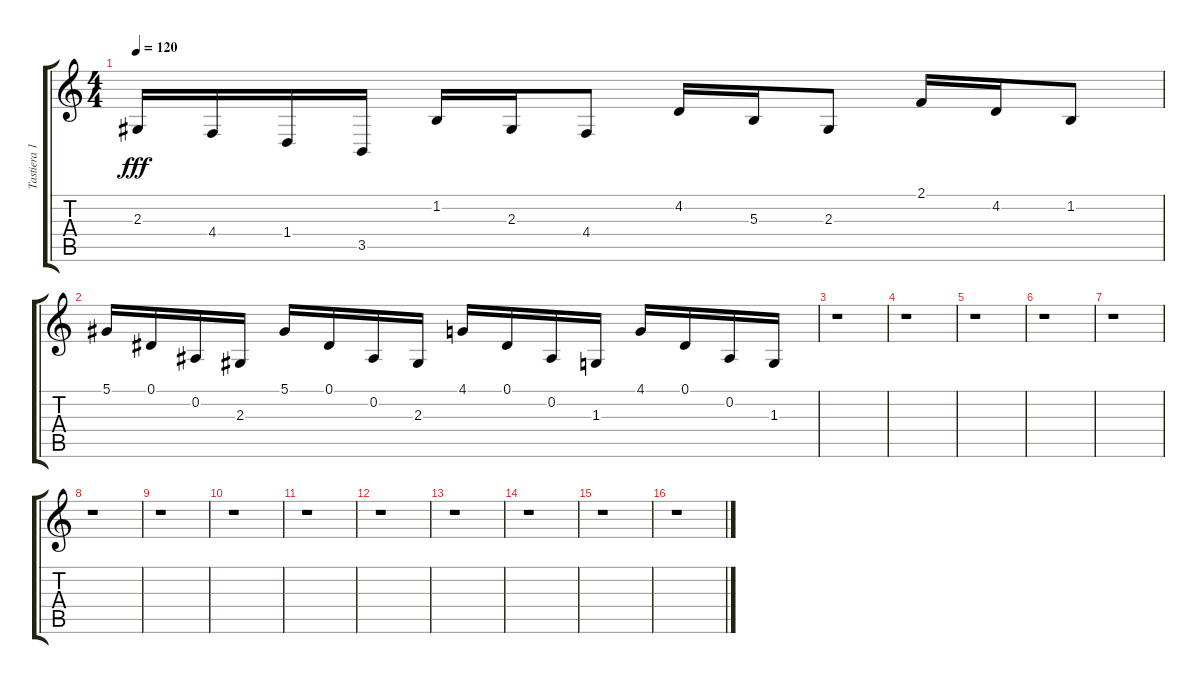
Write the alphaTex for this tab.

\track ("Tastiera 1" "Tastiera 1") {instrument churchorgan}
\staff {score tabs}
\tuning (Eb4 Bb3 Gb3 Db3 Ab2 Eb2) {hide}
\ts (4 4)
\tempo 120
\clef g2
\ks c
2.3.16{dy fff} 4.4.16 1.4.16 3.5.16 1.2.16 2.3.16 4.4.8 4.2.16 5.3.16 2.3.8 2.1.16 4.2.16 1.2.8 |
5.1.16 0.1.16 0.2.16 2.3.16 5.1.16 0.1.16 0.2.16 2.3.16 4.1.16 0.1.16 0.2.16 1.3.16 4.1.16 0.1.16 0.2.16 1.3.16 |
r.1 |
r.1 |
r.1 |
r.1 |
r.1 |
r.1 |
r.1 |
r.1 |
r.1 |
r.1 |
r.1 |
r.1 |
r.1 |
r.1
